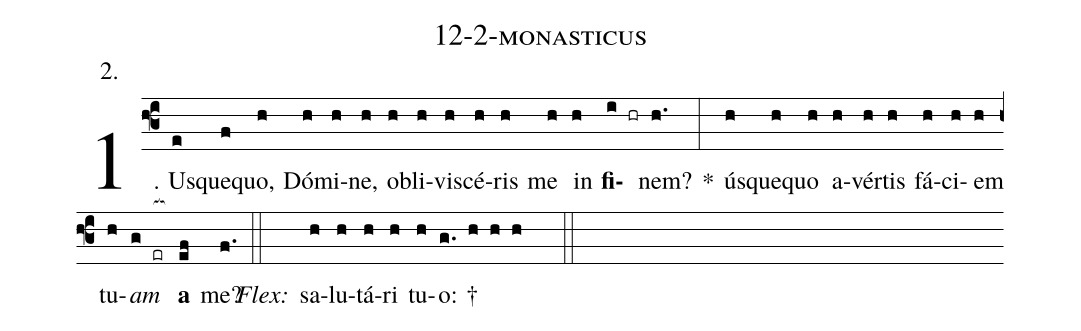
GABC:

name: 12-2-monasticus;
annotation: 2.;
%%
(f3)1. Us(e)que(f)quo,(h) Dó(h)mi(h)ne,(h) ob(h)li(h)vi(h)scé(h)ris(h) me(h) in(h) <b>fi</b>(i hr)nem?(h.) *(:) ús(h)que(h)quo(h) a(h)vér(h)tis(h) fá(h)ci(h)em(h) tu(h)<i>am</i>(g er[ocb:1{]) <b>a</b>(ef[ocb:0}]) me?(f.) (::)
<i>Flex:</i>()  sa(h)lu(h)tá(h)ri(h) tu(h)o: †(g. h h h  ::)
